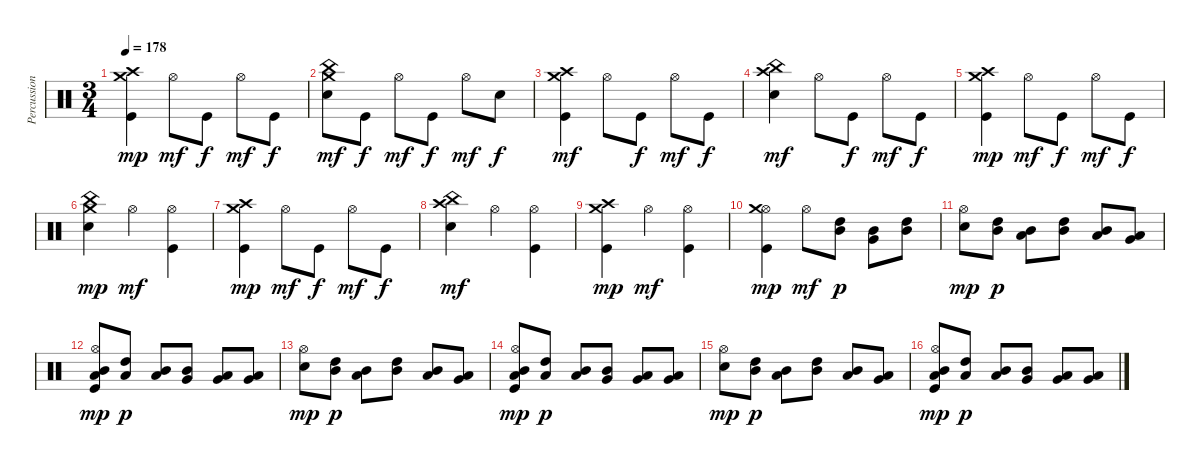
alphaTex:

\track ("Percussions" "Percussion") {instrument percussion}
\staff {score}
\articulation defaults
\ts (3 4)
\tempo 178
\clef neutral
\ks c
("Kick (hit)" "Crash high (hit)" "Crash medium (hit)").4{dy mp} "Hi-Hat (open)".8{dy mf} "Kick (hit)".8{dy f} "Hi-Hat (open)".8{dy mf} "Kick (hit)".8{dy f} |
("Electric Snare (hit)" "China (hit)" "Crash medium (hit)").8{dy mf} "Kick (hit)".8{dy f} "Hi-Hat (open)".8{dy mf} "Kick (hit)".8{dy f} "Hi-Hat (open)".8{dy mf} "Electric Snare (hit)".8{dy f} |
("Kick (hit)" "Crash high (hit)" "Crash medium (hit)").4{dy mf} "Hi-Hat (open)".8 "Kick (hit)".8{dy f} "Hi-Hat (open)".8{dy mf} "Kick (hit)".8{dy f} |
("Electric Snare (hit)" "China (hit)" "Crash high (hit)").4{dy mf} "Hi-Hat (open)".8 "Kick (hit)".8{dy f} "Hi-Hat (open)".8{dy mf} "Kick (hit)".8{dy f} |
("Kick (hit)" "Crash high (hit)" "Crash medium (hit)").4{dy mp} "Hi-Hat (open)".8{dy mf} "Kick (hit)".8{dy f} "Hi-Hat (open)".8{dy mf} "Kick (hit)".8{dy f} |
("Electric Snare (hit)" "China (hit)" "Crash medium (hit)").4{dy mp} "Hi-Hat (open)".4{dy mf} ("Kick (hit)" "Hi-Hat (open)").4 |
("Kick (hit)" "Crash high (hit)" "Crash medium (hit)").4{dy mp} "Hi-Hat (open)".8{dy mf} "Kick (hit)".8{dy f} "Hi-Hat (open)".8{dy mf} "Kick (hit)".8{dy f} |
("Electric Snare (hit)" "China (hit)" "Crash high (hit)").4{dy mf} "Hi-Hat (open)".4 ("Kick (hit)" "Hi-Hat (open)").4 |
("Kick (hit)" "Crash high (hit)" "Crash medium (hit)").4{dy mp} "Hi-Hat (open)".4{dy mf} ("Kick (hit)" "Hi-Hat (open)").4 |
("Kick (hit)" "Hi-Hat (open)" "Crash medium (hit)").4{dy mp} "Hi-Hat (open)".8{dy mf} ("Mid Tom (hit)" "High Tom (hit)").8{dy p} ("Very Low Tom (hit)" "Mid Tom (hit)").8 ("Mid Tom (hit)" "High Tom (hit)").8 |
("Electric Snare (hit)" "Hi-Hat (open)").8{dy mp} ("Mid Tom (hit)" "High Tom (hit)").8{dy p} ("Low Tom (hit)" "Mid Tom (hit)").8 ("Mid Tom (hit)" "High Tom (hit)").8 ("Low Tom (hit)" "Mid Tom (hit)").8 ("Very Low Tom (hit)" "Low Tom (hit)").8 |
("Kick (hit)" "Low Tom (hit)" "Mid Tom (hit)" "Hi-Hat (open)").8{dy mp} ("Low Tom (hit)" "High Tom (hit)").8{dy p} ("Low Tom (hit)" "Mid Tom (hit)").8 ("Very Low Tom (hit)" "Mid Tom (hit)").8 ("Very Low Tom (hit)" "Low Tom (hit)").8 ("Low Floor Tom (hit)" "Very Low Tom (hit)").8 |
("Electric Snare (hit)" "Hi-Hat (open)").8{dy mp} ("Mid Tom (hit)" "High Tom (hit)").8{dy p} ("Low Tom (hit)" "Mid Tom (hit)").8 ("Mid Tom (hit)" "High Tom (hit)").8 ("Low Tom (hit)" "Mid Tom (hit)").8 ("Very Low Tom (hit)" "Low Tom (hit)").8 |
("Kick (hit)" "Low Tom (hit)" "Mid Tom (hit)" "Hi-Hat (open)").8{dy mp} ("Low Tom (hit)" "High Tom (hit)").8{dy p} ("Low Tom (hit)" "Mid Tom (hit)").8 ("Very Low Tom (hit)" "Mid Tom (hit)").8 ("Very Low Tom (hit)" "Low Tom (hit)").8 ("Low Floor Tom (hit)" "Very Low Tom (hit)").8 |
("Electric Snare (hit)" "Hi-Hat (open)").8{dy mp} ("Mid Tom (hit)" "High Tom (hit)").8{dy p} ("Low Tom (hit)" "Mid Tom (hit)").8 ("Mid Tom (hit)" "High Tom (hit)").8 ("Low Tom (hit)" "Mid Tom (hit)").8 ("Very Low Tom (hit)" "Low Tom (hit)").8 |
("Kick (hit)" "Low Tom (hit)" "Mid Tom (hit)" "Hi-Hat (open)").8{dy mp} ("Low Tom (hit)" "High Tom (hit)").8{dy p} ("Low Tom (hit)" "Mid Tom (hit)").8 ("Very Low Tom (hit)" "Mid Tom (hit)").8 ("Very Low Tom (hit)" "Low Tom (hit)").8 ("Low Floor Tom (hit)" "Very Low Tom (hit)").8
